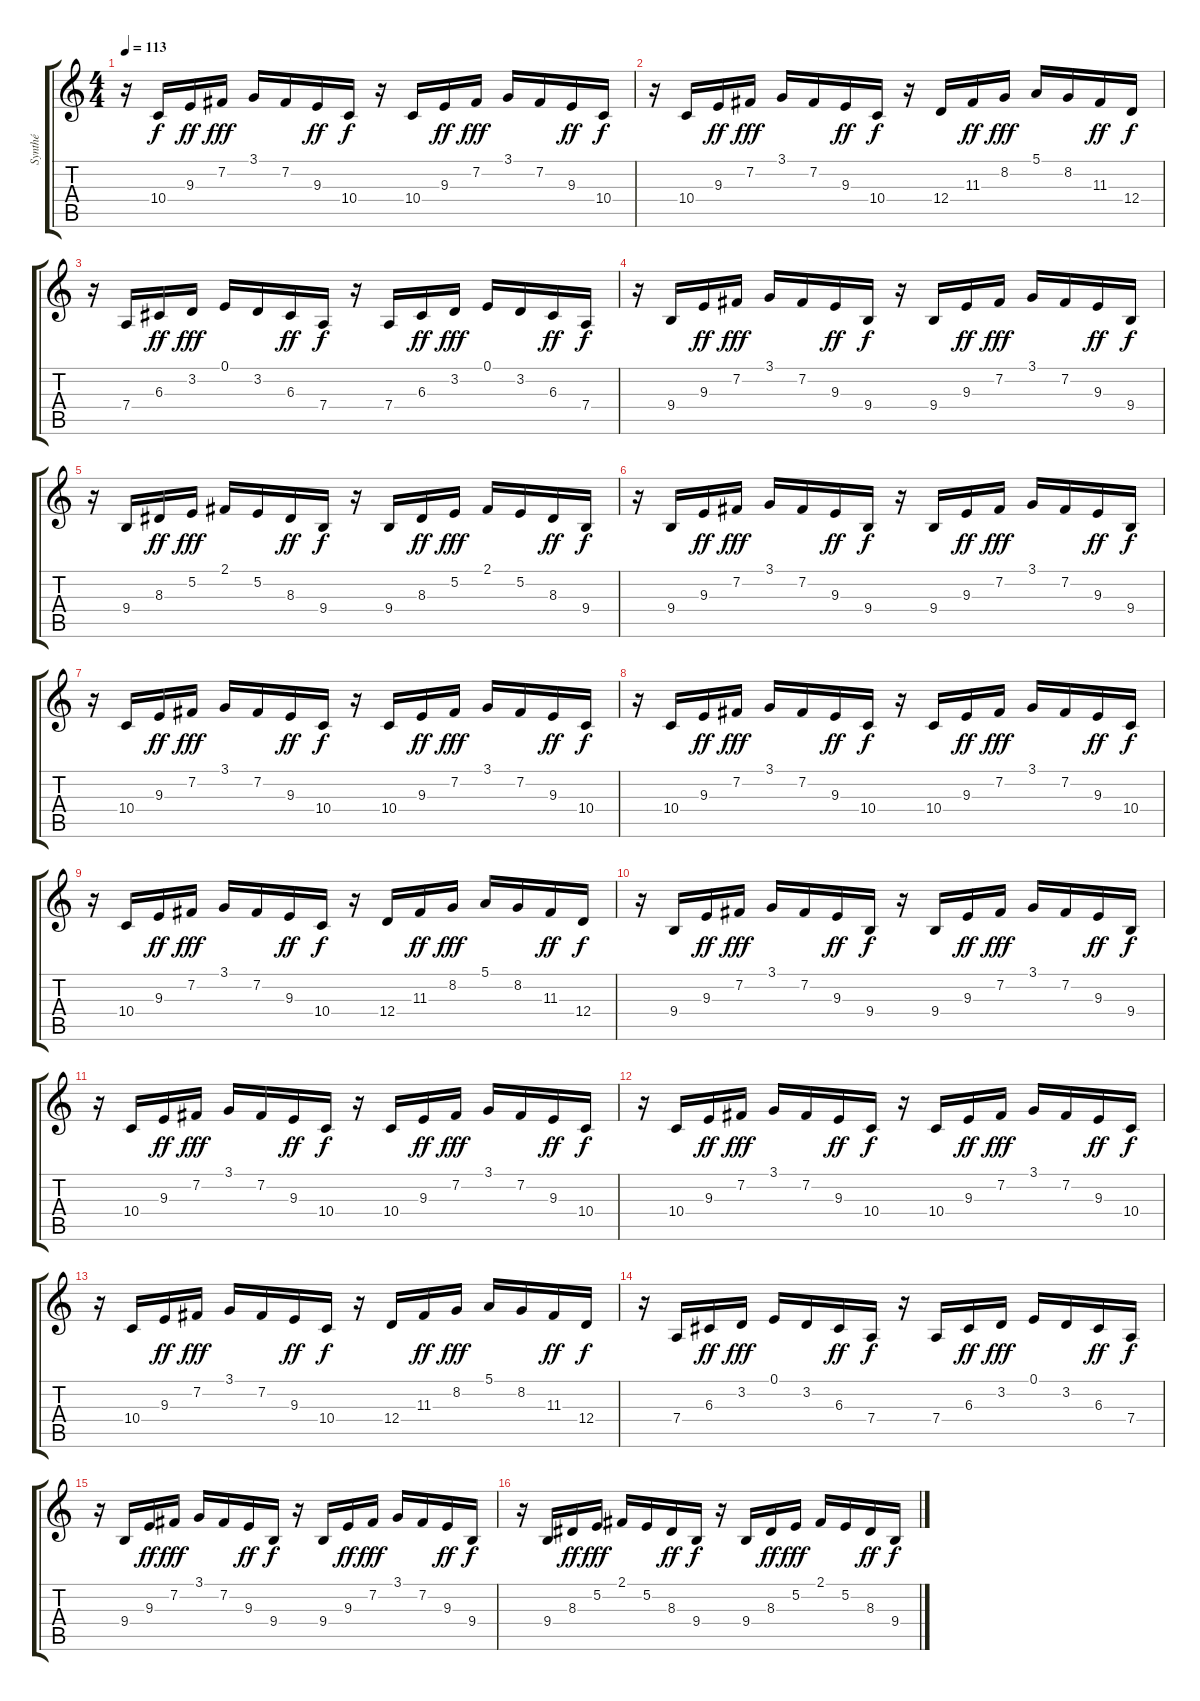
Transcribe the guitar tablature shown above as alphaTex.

\track ("Synthé" "Synthé") {instrument tremolostrings}
\staff {score tabs}
\tuning (E4 B3 G3 D3 A2 E2) {hide}
\ts (4 4)
\tempo 113
\clef g2
\ks c
r.16{dy f} 10.4.16 9.3.16{dy ff} 7.2.16{dy fff} 3.1.16 7.2.16 9.3.16{dy ff} 10.4.16{dy f} r.16 10.4.16 9.3.16{dy ff} 7.2.16{dy fff} 3.1.16 7.2.16 9.3.16{dy ff} 10.4.16{dy f} |
r.16 10.4.16 9.3.16{dy ff} 7.2.16{dy fff} 3.1.16 7.2.16 9.3.16{dy ff} 10.4.16{dy f} r.16 12.4.16 11.3.16{dy ff} 8.2.16{dy fff} 5.1.16 8.2.16 11.3.16{dy ff} 12.4.16{dy f} |
r.16 7.4.16 6.3.16{dy ff} 3.2.16{dy fff} 0.1.16 3.2.16 6.3.16{dy ff} 7.4.16{dy f} r.16 7.4.16 6.3.16{dy ff} 3.2.16{dy fff} 0.1.16 3.2.16 6.3.16{dy ff} 7.4.16{dy f} |
r.16 9.4.16 9.3.16{dy ff} 7.2.16{dy fff} 3.1.16 7.2.16 9.3.16{dy ff} 9.4.16{dy f} r.16 9.4.16 9.3.16{dy ff} 7.2.16{dy fff} 3.1.16 7.2.16 9.3.16{dy ff} 9.4.16{dy f} |
r.16 9.4.16 8.3.16{dy ff} 5.2.16{dy fff} 2.1.16 5.2.16 8.3.16{dy ff} 9.4.16{dy f} r.16 9.4.16 8.3.16{dy ff} 5.2.16{dy fff} 2.1.16 5.2.16 8.3.16{dy ff} 9.4.16{dy f} |
r.16 9.4.16 9.3.16{dy ff} 7.2.16{dy fff} 3.1.16 7.2.16 9.3.16{dy ff} 9.4.16{dy f} r.16 9.4.16 9.3.16{dy ff} 7.2.16{dy fff} 3.1.16 7.2.16 9.3.16{dy ff} 9.4.16{dy f} |
r.16 10.4.16 9.3.16{dy ff} 7.2.16{dy fff} 3.1.16 7.2.16 9.3.16{dy ff} 10.4.16{dy f} r.16 10.4.16 9.3.16{dy ff} 7.2.16{dy fff} 3.1.16 7.2.16 9.3.16{dy ff} 10.4.16{dy f} |
r.16 10.4.16 9.3.16{dy ff} 7.2.16{dy fff} 3.1.16 7.2.16 9.3.16{dy ff} 10.4.16{dy f} r.16 10.4.16 9.3.16{dy ff} 7.2.16{dy fff} 3.1.16 7.2.16 9.3.16{dy ff} 10.4.16{dy f} |
r.16 10.4.16 9.3.16{dy ff} 7.2.16{dy fff} 3.1.16 7.2.16 9.3.16{dy ff} 10.4.16{dy f} r.16 12.4.16 11.3.16{dy ff} 8.2.16{dy fff} 5.1.16 8.2.16 11.3.16{dy ff} 12.4.16{dy f} |
r.16 9.4.16 9.3.16{dy ff} 7.2.16{dy fff} 3.1.16 7.2.16 9.3.16{dy ff} 9.4.16{dy f} r.16 9.4.16 9.3.16{dy ff} 7.2.16{dy fff} 3.1.16 7.2.16 9.3.16{dy ff} 9.4.16{dy f} |
r.16 10.4.16 9.3.16{dy ff} 7.2.16{dy fff} 3.1.16 7.2.16 9.3.16{dy ff} 10.4.16{dy f} r.16 10.4.16 9.3.16{dy ff} 7.2.16{dy fff} 3.1.16 7.2.16 9.3.16{dy ff} 10.4.16{dy f} |
r.16 10.4.16 9.3.16{dy ff} 7.2.16{dy fff} 3.1.16 7.2.16 9.3.16{dy ff} 10.4.16{dy f} r.16 10.4.16 9.3.16{dy ff} 7.2.16{dy fff} 3.1.16 7.2.16 9.3.16{dy ff} 10.4.16{dy f} |
r.16 10.4.16 9.3.16{dy ff} 7.2.16{dy fff} 3.1.16 7.2.16 9.3.16{dy ff} 10.4.16{dy f} r.16 12.4.16 11.3.16{dy ff} 8.2.16{dy fff} 5.1.16 8.2.16 11.3.16{dy ff} 12.4.16{dy f} |
r.16 7.4.16 6.3.16{dy ff} 3.2.16{dy fff} 0.1.16 3.2.16 6.3.16{dy ff} 7.4.16{dy f} r.16 7.4.16 6.3.16{dy ff} 3.2.16{dy fff} 0.1.16 3.2.16 6.3.16{dy ff} 7.4.16{dy f} |
r.16 9.4.16 9.3.16{dy ff} 7.2.16{dy fff} 3.1.16 7.2.16 9.3.16{dy ff} 9.4.16{dy f} r.16 9.4.16 9.3.16{dy ff} 7.2.16{dy fff} 3.1.16 7.2.16 9.3.16{dy ff} 9.4.16{dy f} |
r.16 9.4.16 8.3.16{dy ff} 5.2.16{dy fff} 2.1.16 5.2.16 8.3.16{dy ff} 9.4.16{dy f} r.16 9.4.16 8.3.16{dy ff} 5.2.16{dy fff} 2.1.16 5.2.16 8.3.16{dy ff} 9.4.16{dy f}
